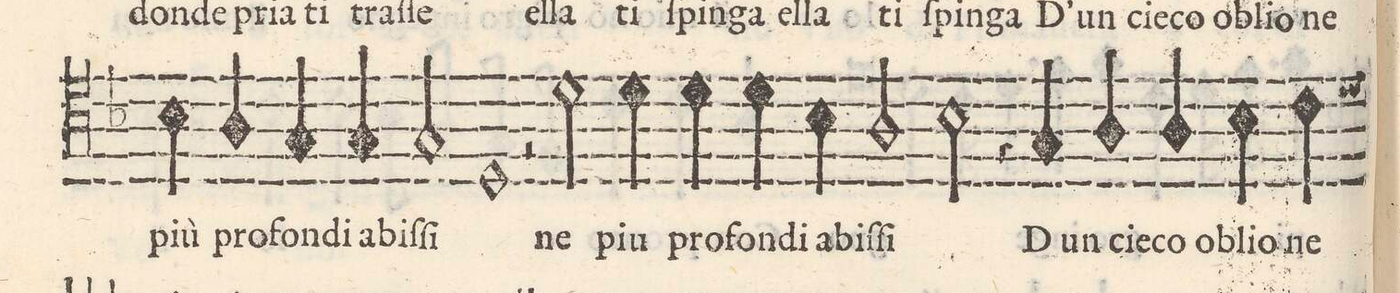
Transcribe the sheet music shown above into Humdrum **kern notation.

**kern	**text
*I"TENORE	*
*clefC4	*
*k[b-]	*
*met(C)	*
*M2/1	*
4B-\	più
4A/	pro-
4G/	-fon-
4G/	di a-
=32-	=32-
2G/	-biſ-
1D	-ſi
2r	.
=33-	=33-
2d\	ne
4d\	piu
4d\	pro-
4d\	-fon-
4B-\	di a-
2A/	-biſ-
=34-	=34-
2B-\	-ſi
4r	.
4G/	D un
4A/	cie-
4A/	co o-
4B-\	-blio-
4c\	-ne
=35-	=35-
*-	*-
